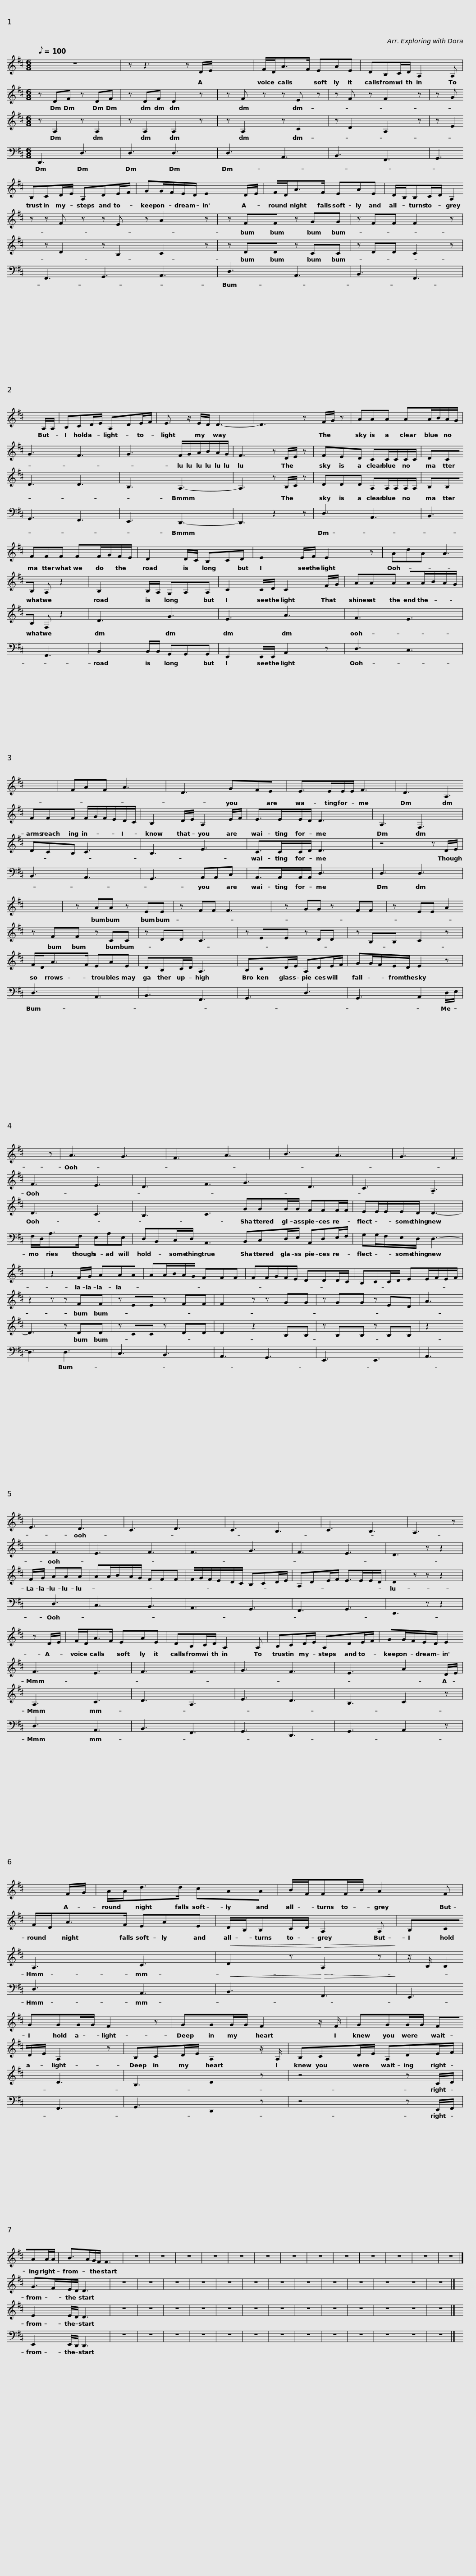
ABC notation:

X:1
%%score 1 2 3 4
L:1/8
Q:1/8=100
M:6/8
I:linebreak $
K:D
V:1 treble
V:2 treble
V:3 treble
V:4 bass
V:1
 z6 | z z3 z D/E/ x2 | F/D<AF/ EAE |[K:D] DB,C/D/ A,2 A, |$ B,CD/E/ A,DE/F/ | %5
 GG/F/E/D/ E2 D/E/ |[K:D] F/D<AF/ EAE |$ D/B,/B,C/D/ A,2 A,/A,/ | B,CD/E/ A,DE/F/ | E3/2 z/ E/D/ D3- | %10
 D3 z F/G/ z |$ AAA AA/B/A/G/ | FFF FF/G/F/E/ | D2 D/C/ B,CD | E2 E/F/ E2 z |$ %15
 AdA A3 | FAF A3 | D3 GFE | E>EE/E/ F3 |$ D3 A,3 | %20
 z AA z EE | z FF F3 | z GG z FF |$ z EE A2 z | A3 G3 | %25
 F3 A3 | B3 A3 |$ G3 F3 | z2 F/G/ AAA | AA/B/A/G/ FFF | %30
 FF/G/F/E/ DDD/C/ |$ B,CC/D/ EE/F/E/F/ | E3 D3 | C3 D3 | C3 B,3 | %35
 C3 B,3 |$ A,3 z z D/E/ | F/D<AF/ EAE | DB,C/D/ A,2 A, | B,CD/E/ A,DE/F/ |$ %40
 GG/F/E/D/ E2 F/G/ | A/A<dd/ cAA | B/F/FF/B/ A2 F | GGG/G/ F2 z |$ GGG/G/ F2 z/ F/ | %45
 GGG/G/ FAA/A/ | B>AG/F/ F3 | z6 | z6 | z6 | %50
 z6 | z6 |$ z6 | z6 | z6 | %55
 z6 | z6 | z6 | z6 | z6 |] %60
V:2
 z DF z DF | z DF D2 z | z F z z E z |[K:D] z F z F2 z |$ z G z z F z | %5
 z E z A2 z |[K:D] z FF z GG |$ z FF F2 z | G3 F3 | G3 F/G/A/B/A/G/ | %10
 F3 z D/E/ z |$ FED CC/C/C/C/ | DCB, A, z2 | B,2 B,/A,/ G,A,A, | C2 C/D/ C2 F/G/ |$ %15
 AAA AA/B/A/G/ | FFF F/G/F/E/D/C/ | B,2 D/E/ A,2 E/F/ | E>EE/D/ D3 |$ A,3 F,3 | %20
 z FF z CC | z DD C3 | z EE z DD |$ z B,B, C2 z | F3 E3 | %25
 D3 F3 | G3 D3 |$ C3 A,3 | z2 z z FF | z EE z FF | %30
 F2 z z GG |$ z GG z ED | A3 F3 | E3 F3 | F3 G3 | %35
 F3 E3 |$ D3 z z2 | F3 E3 | F3 F3 | G3 F3 |$ %40
 E3 A2 D/E/ | F/D<AF/ EAE | D/B,/B,C/D/ A,2 A, | B,CD/E/ A,2 z |$ B,CD/E/ A,2 z/ A,/ | %45
 B,CD/E/ A,DE/F/ | G>FE/D/ D3 | z6 | z6 | z6 | %50
 z6 | z6 |$ z6 | z6 | z6 | %55
 z6 | z6 | z6 | z6 | z6 |] %60
V:3
 z A,2 z A,2 | z A,2 A,2 z | z A,2 z C2 |[K:D] z D2 A,2 z |$ z E2 z D2 | %5
 z B,2 C2 z |[K:D] z DD z CC |$ z DD C2 z | D3 D3 | B,3 A,3- | %10
 A,3 z B,/C/ z |$ DDD A,A,/A,/A,/A,/ | B,B,B, F, z2 | D3 G3 | E3 A3 |$ %15
 F3 E3 | DCB, C3 | B,3 E3 | C>CC/D/ D3 |$ z4 z D/E/ | %20
 F/D<AF/ EAE | DB,C/D/ A,3 | B,CD/E/ A,DE/F/ |$ GG/F/E/D/ E2 z | D3 C3 | %25
 B,3 C3 | GGG/G/ FFF/F/ |$ EE/E/E/D/ D3- | D3 z DD | z CC z DD | %30
 D2 z2 B,B, |$ z B,B, z B,B, | z2 F/G/ AAA | AA/B/A/G/ FFF | F/G/F/E/D/C/ B,CD/E/ | %35
 A,DE/F/ E>EE/D/ |$ D2 z z z2 | A,3 C3 | D3 A,3 | E3 D3 |$ %40
 B,3 C2 z | A,3 C3 |!<(! D2 z!<)!!>(! A,2 z!>)! | z/ B,/ B,2 D3 |$ B,3 D2 z | %45
 z4 z C/D/ | E2 E/D/ D3 | z6 | z6 | z6 | %50
 z6 | z6 |$ z6 | z6 | z6 | %55
 z6 | z6 | z6 | z6 | z6 |] %60
V:4
 D,,3 D,3 | D,3 D,3 | D,3 A,,3 |[K:D] B,,3 F,,3 |$ G,,3 F,,3 | %5
 G,,3 A,,3 |[K:D] D,3 A,,3 |$ B,,3 F,,3 | G,,3 F,,3 | E,,3 D,,3- | %10
 D,,3 z2 z |$ D,3 A,,3 | B,,3 F,,3 | B,,2 B,,/B,,/ G,,G,,G,, | E,,2 E,,/E,,/ A,,2 z |$ %15
 D,3 C,3 | B,,3 A,,3 | G,,3 A,,A,,C, | A,,>A,,A,,/A,,/ D,3 |$ D,3 D,3 | %20
 D,3 A,,3 | B,,3 F,,3 | G,,3 D,3 |$ G,,3 A,,2 D,/E,/ | F,/D,<A,F,/ E,A,E, | %25
 D,B,,C,/D,/ A,,3 | B,,C,D,/E,/ A,,D,E,/F,/ |$ G,G,/F,/E,/D,/ D,3- | D,3 D,3 | C,3 B,,3 | %30
 A,,3 G,,3 |$ E,,3 E,,3 | A,,3 D,3 | C,3 B,,3 | A,,3 G,,3 | %35
 F,,3 G,,3 |$ D,,3 z z2 | D,3 A,,3 | B,,3 F,,3 | G,,3 D,,3 |$ %40
 G,,3 A,,2 z | D,3 A,,3 |!<(! B,,3!<)!!>(! F,,3!>)! | E,,3 F,,3 |$ G,,3 D,,2 z | %45
 z4 z E,,/F,,/ | E,,2 E,,/D,,/ D,,3 | z6 | z6 | z6 | %50
 z6 | z6 |$ z6 | z6 | z6 | %55
 z6 | z6 | z6 | z6 | z6 |] %60
